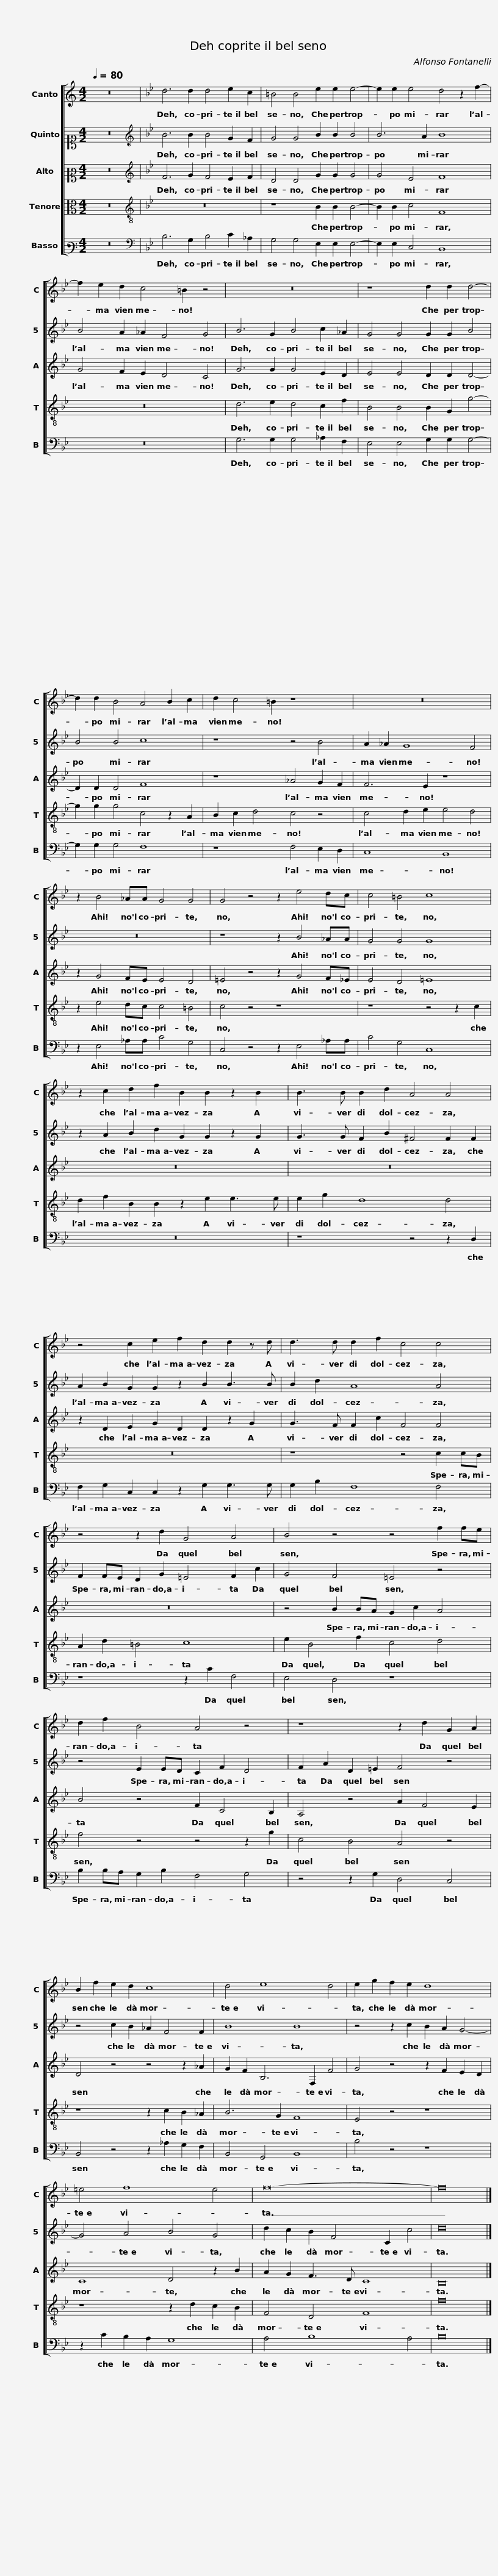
X:1
%%score [ 1 2 3 4 5 ]
L:1/8
Q:1/4=80
M:4/2
I:linebreak $
K:C
V:1 treble
V:2 alto1
V:3 alto2
V:4 alto
V:5 bass3
V:1
 z16 |[K:Bb] d6 d2 d4 e2 c2 | =B4 B4 e2 e2 e4- | e2 e2 e4 d4 z2 f2- |$ f2 e2 d2 c4 =B2 z4 | %5
 z16 | z8 d2 d2 d4- | d2 d2 B4 A4 B2 c2 |$ d2 c4 =B2 z8 | z16 | %10
 z2 B4 _AA G4 G4 | G4 z4 z2 e4 dc |$ c4 =B4 c8 | z2 c2 d2 f2 B2 B2 z2 B2 | B3 B B2 d2 A4 A4 |$ %15
 z4 c2 e2 f2 d2 d2 z d | d3 d d2 f2 c4 c4 | z4 z2 d2 G4 A4 |$ B4 z4 z4 f2 fe | d2 f2 B4 A4 z4 | %20
 z8 z2 d2 G2 A2 |$ B2 f2 e2 d2 c8 | d4 e8 d4 | e2 g2 f2 e2 d8 | =e4 f8 e4 |$ %25
 f16- | f16 |] %27
V:2
 z16 |[K:Bb][K:treble] B6 B2 B4 G2 F2 | G4 G4 B2 B2 B4 | B6 A2 B8 |$ B4 A2 _A2 F4 G4 | %5
 B6 G2 B4 c2 _A2 | G4 G4 G2 G2 B4 | B4 B4 c8 |$ z8 z4 B4 | A2 _A2 G8 F4 | %10
 z16 | z8 z2 B4 _AA |$ G4 G4 G8 | z2 A2 B2 d2 G2 G2 z2 G2 | G3 G F2 B2 ^F4 F2 F2 |$ %15
 A2 B2 G2 G2 z2 B2 B3 B | B2 d2 A8 A4 | F2 FE D2 G2 =E4 F2 c2 |$ G4 F4 =E4 z4 | z4 E2 ED C2 F2 D4 | %20
 F2 A2 D2 =E2 F4 z4 |$ z4 c2 B2 _A2 F4 F2 | B8 B8 | z4 z2 c2 B2 A2 G4- | G4 A4 B4 G4 |$ %25
 d2 c2 B2 F4 C2 c4 | d16 |] %27
V:3
 z16 |[K:Bb][K:treble] F6 G2 F4 E2 F2 | D4 D4 G2 G2 G4 | G4 E4 F8 |$ G4 F2 E2 D4 C4 | %5
 G6 G2 G4 E2 D2 | E4 E4 D2 D2 D4- | D2 D2 D4 F8 |$ z8 _A4 G2 F2 | F6 E2 z8 | %10
 z2 G4 FE E4 D4 | =E4 z4 z2 G4 F_E |$ E4 D4 =E8 | z16 | z16 |$ %15
 z2 D2 E2 G2 D2 D2 z2 G2 | G3 F F2 c2 F4 F4 | z16 |$ z4 B2 BA G2 c2 A4 | B4 z4 F2 C4 B,2 | %20
 A,4 z4 A2 F4 E2 |$ D4 z4 z4 z2 _A2 | G2 F2 B,6 F,2 F4 | G4 z4 z2 F2 E2 D2 | C8 D4 z2 B2 |$ %25
 A2 G2 F3 D C8 | B,16 |] %27
V:4
 z16 |[K:Bb][K:treble-8] z16 | z8 B2 B2 B4- | B2 B2 c4 F8 |$ z16 | %5
 d6 e2 d4 c2 f2 | B4 B4 B2 G2 g4- | g2 g2 g4 c4 z2 A2 |$ B2 c2 d4 c4 z4 | c4 d2 e2 e4 d4 | %10
 z2 e4 dc c4 =B4 | c4 z4 z8 |$ z8 z4 z2 c2 | d2 f2 B2 B2 z2 e2 e3 e | e2 g2 d8 d4 |$ %15
 z16 | z8 z4 c2 cB | A2 d2 =B4 c8 |$ e2 B4 f2 c4 d4 | f4 z4 z4 z2 g2 | %20
 c4 B4 A4 z4 |$ z8 z2 c2 B2 _A2 | B6 G2 F8 | E4 z4 z8 | z8 z2 d2 c2 B2 |$ %25
 F4 D4 F8 | f16 |] %27
V:5
 z16 |[K:Bb][K:bass] B,6 G,2 B,4 C2 _A,2 | G,4 G,4 E,2 E,2 E,4- | E,2 E,2 C,4 B,,8 |$ z16 | %5
 G,6 G,2 G,4 _A,2 F,2 | E,4 E,4 G,2 G,2 G,4- | G,2 G,2 G,4 F,8 |$ z8 F,4 E,2 D,2 | C,8 B,,8 | %10
 z2 E,4 _A,A, C4 G,4 | C,4 z4 z2 E,4 _A,A, |$ C4 G,4 C,8 | z16 | z8 z4 z2 D,2 |$ %15
 F,2 G,2 C,2 C,2 z2 G,2 G,3 G, | G,2 B,2 F,8 F,4 | z8 z2 C2 F,4 |$ E,4 D,4 z8 | B,2 B,A, G,2 B,2 F,4 G,4 | %20
 z4 z2 G,2 D,4 C,4 |$ B,,4 z4 z2 _A,2 G,2 F,2 | B,,4 G,,4 B,,8 | B,4 z4 z8 | z2 C2 B,2 A,2 G,8 |$ %25
 A,4 B,8 A,4 | B,16 |] %27
